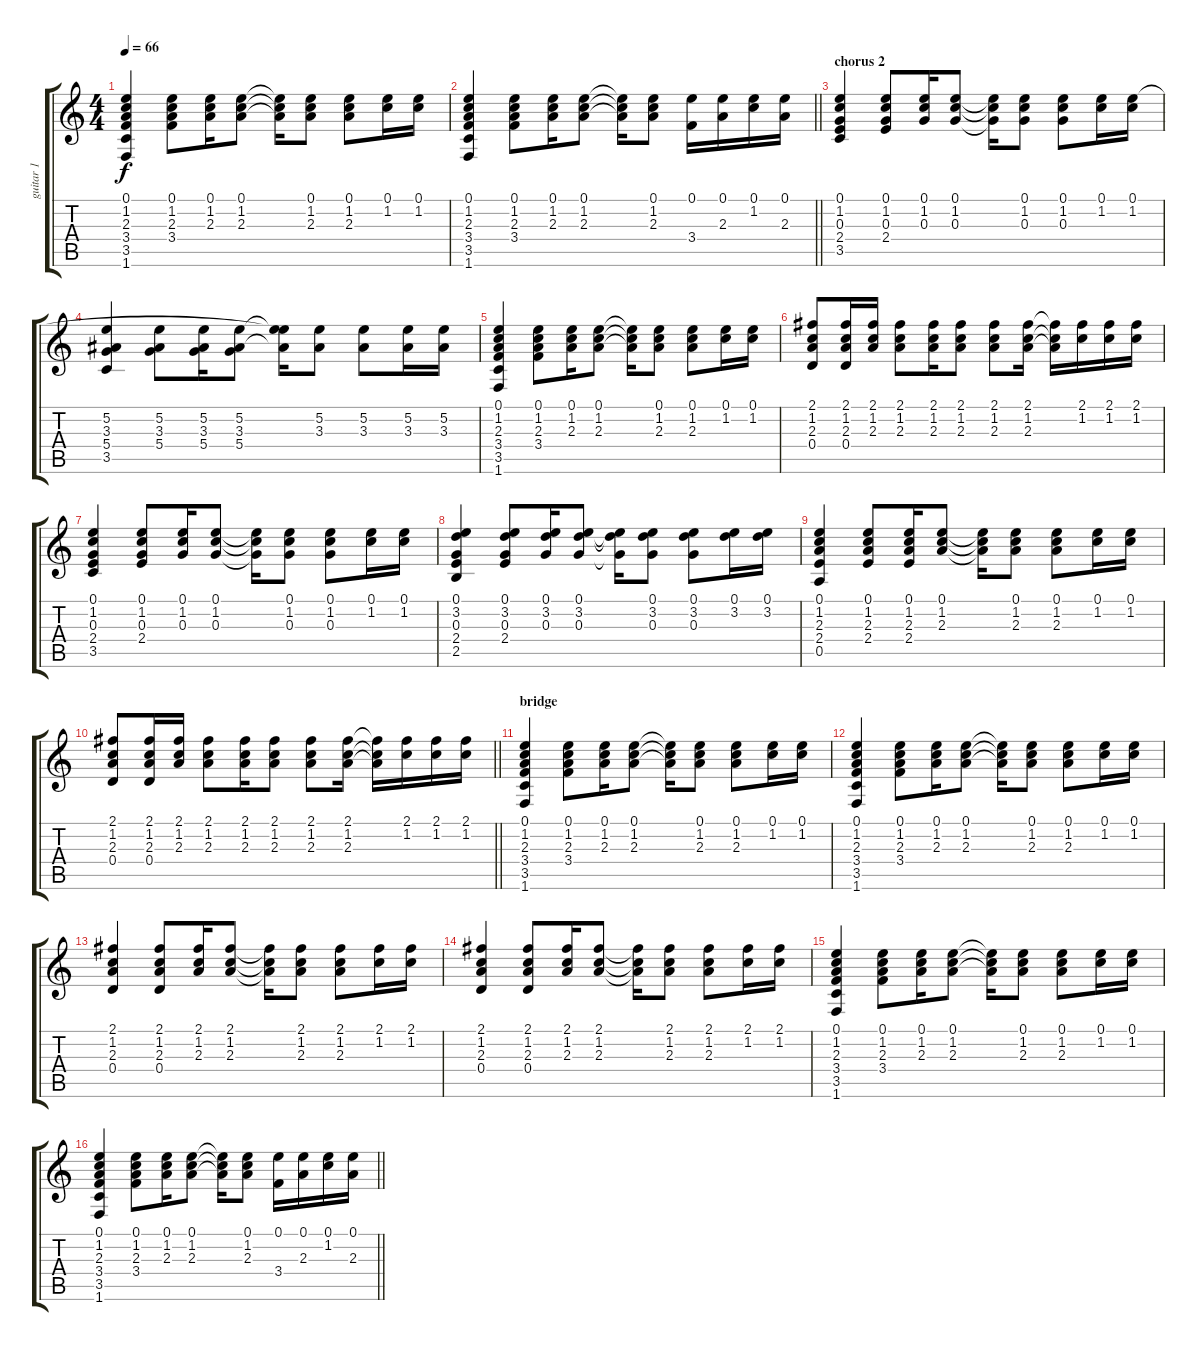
\track ("guitar 1" "guitar 1") {instrument acousticguitarsteel}
\staff {score tabs}
\tuning (E4 B3 G3 D3 A2 E2) {hide}
\ts (4 4)
\tempo 66
\clef g2
\ks c
(0.1 1.2 2.3 3.4 3.5 1.6).4{dy f} (0.1 1.2 2.3 3.4).8 (0.1 1.2 2.3).16 (0.1 1.2 2.3).8 (0.1{t} 1.2{t} 2.3{t}).16 (0.1 1.2 2.3).8 (0.1 1.2 2.3).8 (0.1 1.2).16 (0.1 1.2).16 |
\barLineRight lightlight
(0.1 1.2 2.3 3.4 3.5 1.6).4 (0.1 1.2 2.3 3.4).8 (0.1 1.2 2.3).16 (0.1 1.2 2.3).8 (0.1{t} 1.2{t} 2.3{t}).16 (0.1 1.2 2.3).8 (0.1 3.4).16 (0.1 2.3).16 (0.1 1.2).16 (0.1 2.3).16 |
\section ("" "chorus 2")
(0.1 1.2 0.3 2.4 3.5).4 (0.1 1.2 0.3 2.4).8 (0.1 1.2 0.3).16 (0.1 1.2 0.3).8 (0.1{t} 1.2{t} 0.3{t}).16 (0.1 1.2 0.3).8 (0.1 1.2 0.3).8 (0.1 1.2).16 (0.1 1.2).16 |
(5.2 3.3 5.4 3.5).4 (5.2 3.3 5.4).8 (5.2 3.3 5.4).16 (5.2 3.3 5.4).8 (0.1{t} 5.2{t} 3.3{t}).16 (5.2 3.3).8 (5.2 3.3).8 (5.2 3.3).16 (5.2 3.3).16 |
(0.1 1.2 2.3 3.4 3.5 1.6).4 (0.1 1.2 2.3 3.4).8 (0.1 1.2 2.3).16 (0.1 1.2 2.3).8 (0.1{t} 1.2{t} 2.3{t}).16 (0.1 1.2 2.3).8 (0.1 1.2 2.3).8 (0.1 1.2).16 (0.1 1.2).16 |
(2.1 1.2 2.3 0.4).8 (2.1 1.2 2.3 0.4).16 (2.1 1.2 2.3).16 (2.1 1.2 2.3).8 (2.1 1.2 2.3).16 (2.1 1.2 2.3).8 (2.1 1.2 2.3).8 (2.1 1.2 2.3).16 (2.1{t} 1.2{t} 2.3{t}).16 (2.1 1.2).16 (2.1 1.2).16 (2.1 1.2).16 |
(0.1 1.2 0.3 2.4 3.5).4 (0.1 1.2 0.3 2.4).8 (0.1 1.2 0.3).16 (0.1 1.2 0.3).8 (0.1{t} 1.2{t} 0.3{t}).16 (0.1 1.2 0.3).8 (0.1 1.2 0.3).8 (0.1 1.2).16 (0.1 1.2).16 |
(0.1 3.2 0.3 2.4 2.5).4 (0.1 3.2 0.3 2.4).8 (0.1 3.2 0.3).16 (0.1 3.2 0.3).8 (0.1{t} 3.2{t} 0.3{t}).16 (0.1 3.2 0.3).8 (0.1 3.2 0.3).8 (0.1 3.2).16 (0.1 3.2).16 |
(0.1 1.2 2.3 2.4 0.5).4 (0.1 1.2 2.3 2.4).8 (0.1 1.2 2.3 2.4).16 (0.1 1.2 2.3).8 (0.1{t} 1.2{t} 2.3{t}).16 (0.1 1.2 2.3).8 (0.1 1.2 2.3).8 (0.1 1.2).16 (0.1 1.2).16 |
\barLineRight lightlight
(2.1 1.2 2.3 0.4).8 (2.1 1.2 2.3 0.4).16 (2.1 1.2 2.3).16 (2.1 1.2 2.3).8 (2.1 1.2 2.3).16 (2.1 1.2 2.3).8 (2.1 1.2 2.3).8 (2.1 1.2 2.3).16 (2.1{t} 1.2{t} 2.3{t}).16 (2.1 1.2).16 (2.1 1.2).16 (2.1 1.2).16 |
\section ("" "bridge")
(0.1 1.2 2.3 3.4 3.5 1.6).4 (0.1 1.2 2.3 3.4).8 (0.1 1.2 2.3).16 (0.1 1.2 2.3).8 (0.1{t} 1.2{t} 2.3{t}).16 (0.1 1.2 2.3).8 (0.1 1.2 2.3).8 (0.1 1.2).16 (0.1 1.2).16 |
(0.1 1.2 2.3 3.4 3.5 1.6).4 (0.1 1.2 2.3 3.4).8 (0.1 1.2 2.3).16 (0.1 1.2 2.3).8 (0.1{t} 1.2{t} 2.3{t}).16 (0.1 1.2 2.3).8 (0.1 1.2 2.3).8 (0.1 1.2).16 (0.1 1.2).16 |
(2.1 1.2 2.3 0.4).4 (2.1 1.2 2.3 0.4).8 (2.1 1.2 2.3).16 (2.1 1.2 2.3).8 (2.1{t} 1.2{t} 2.3{t}).16 (2.1 1.2 2.3).8 (2.1 1.2 2.3).8 (2.1 1.2).16 (2.1 1.2).16 |
(2.1 1.2 2.3 0.4).4 (2.1 1.2 2.3 0.4).8 (2.1 1.2 2.3).16 (2.1 1.2 2.3).8 (2.1{t} 1.2{t} 2.3{t}).16 (2.1 1.2 2.3).8 (2.1 1.2 2.3).8 (2.1 1.2).16 (2.1 1.2).16 |
(0.1 1.2 2.3 3.4 3.5 1.6).4 (0.1 1.2 2.3 3.4).8 (0.1 1.2 2.3).16 (0.1 1.2 2.3).8 (0.1{t} 1.2{t} 2.3{t}).16 (0.1 1.2 2.3).8 (0.1 1.2 2.3).8 (0.1 1.2).16 (0.1 1.2).16 |
\barLineRight lightlight
(0.1 1.2 2.3 3.4 3.5 1.6).4 (0.1 1.2 2.3 3.4).8 (0.1 1.2 2.3).16 (0.1 1.2 2.3).8 (0.1{t} 1.2{t} 2.3{t}).16 (0.1 1.2 2.3).8 (0.1 3.4).16 (0.1 2.3).16 (0.1 1.2).16 (0.1 2.3).16
